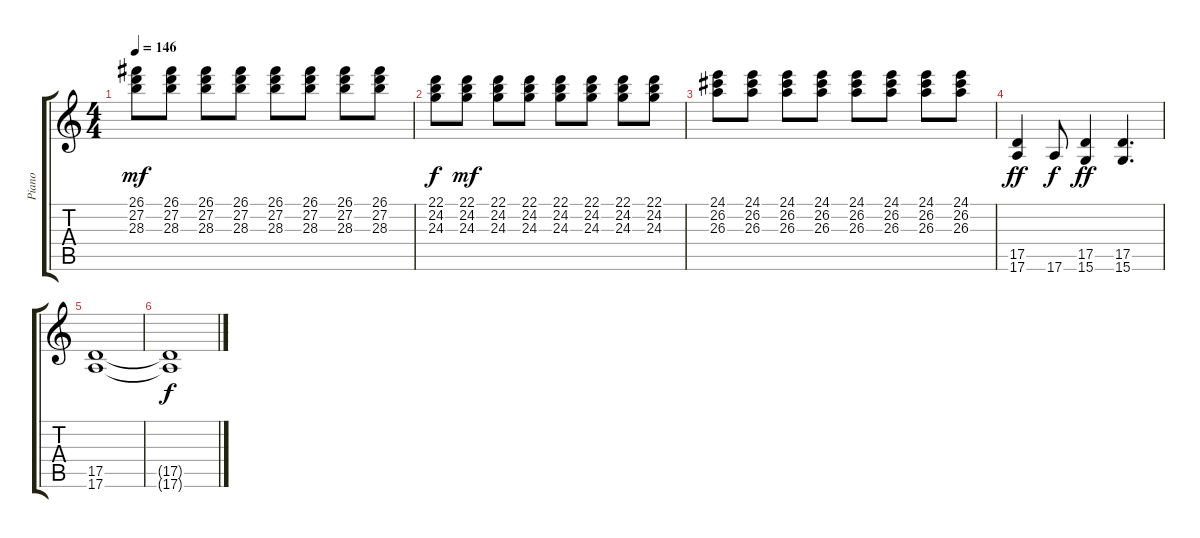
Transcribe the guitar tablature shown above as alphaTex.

\track ("Piano" "Piano") {instrument acousticgrandpiano}
\staff {score tabs}
\tuning (E4 B3 G3 D3 A2 E2) {hide}
\ts (4 4)
\tempo 146
\clef g2
\ks c
(26.1 27.2 28.3).8{dy mf} (26.1 27.2 28.3).8 (26.1 27.2 28.3).8 (26.1 27.2 28.3).8 (26.1 27.2 28.3).8 (26.1 27.2 28.3).8 (26.1 27.2 28.3).8 (26.1 27.2 28.3).8 |
(22.1 24.2 24.3).8{dy f} (22.1 24.2 24.3).8{dy mf} (22.1 24.2 24.3).8 (22.1 24.2 24.3).8 (22.1 24.2 24.3).8 (22.1 24.2 24.3).8 (22.1 24.2 24.3).8 (22.1 24.2 24.3).8 |
(24.1 26.2 26.3).8 (24.1 26.2 26.3).8 (24.1 26.2 26.3).8 (24.1 26.2 26.3).8 (24.1 26.2 26.3).8 (24.1 26.2 26.3).8 (24.1 26.2 26.3).8 (24.1 26.2 26.3).8 |
(17.5 17.6).4{dy ff} 17.6.8{dy f} (17.5 15.6).4{dy ff} (17.5 15.6).4{d} |
(17.5 17.6).1 |
(17.5{t} 17.6{t}).1{dy f}
